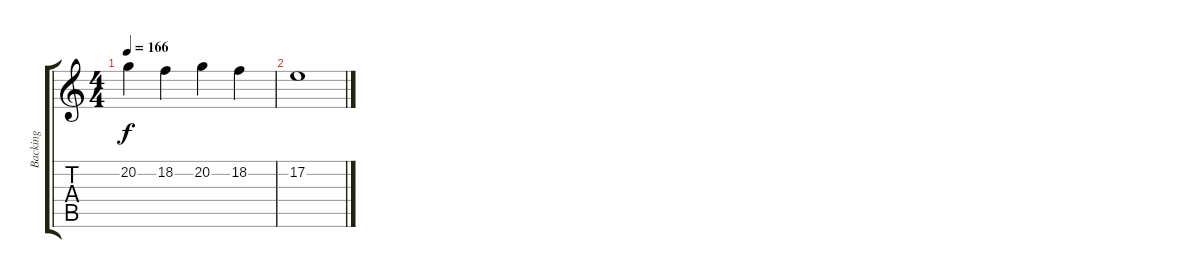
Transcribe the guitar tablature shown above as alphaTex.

\track ("Backing" "Backing") {instrument lead6voice}
\staff {score tabs}
\tuning (E4 B3 G3 D3 A2 E2) {hide}
\ts (4 4)
\tempo 166
\clef g2
\ks c
20.2.4{dy f} 18.2.4 20.2.4 18.2.4 |
17.2.1
